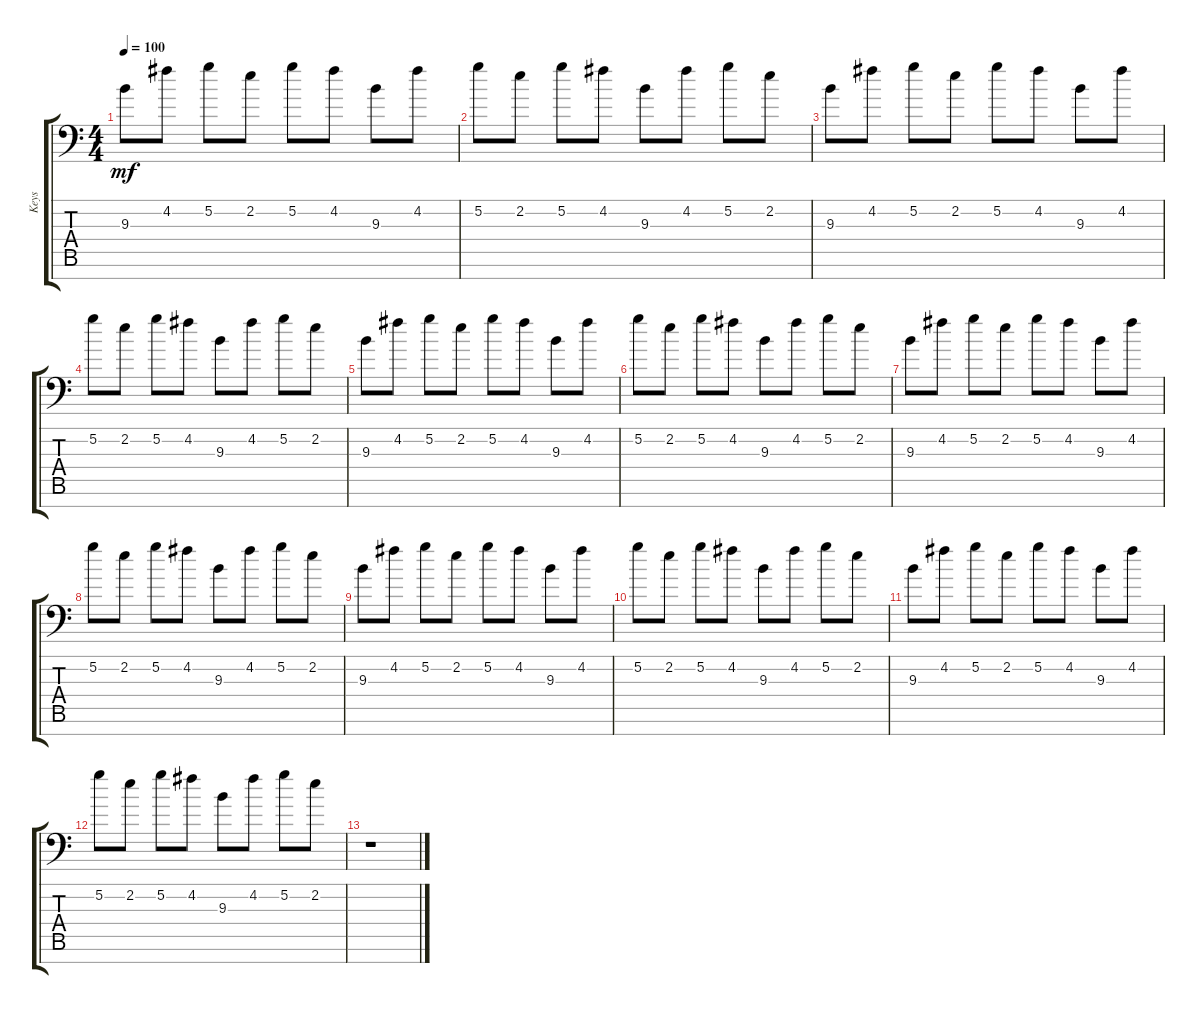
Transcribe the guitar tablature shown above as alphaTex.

\track ("Keys" "Keys") {instrument fx5brightness}
\staff {score tabs}
\tuning (D6 D5 D4 D3 D2 D1 D0) {hide}
\ts (4 4)
\tempo 100
\clef f4
\ks c
9.3.8{dy mf} 4.2.8 5.2.8 2.2.8 5.2.8 4.2.8 9.3.8 4.2.8 |
5.2.8 2.2.8 5.2.8 4.2.8 9.3.8 4.2.8 5.2.8 2.2.8 |
9.3.8 4.2.8 5.2.8 2.2.8 5.2.8 4.2.8 9.3.8 4.2.8 |
5.2.8 2.2.8 5.2.8 4.2.8 9.3.8 4.2.8 5.2.8 2.2.8 |
9.3.8 4.2.8 5.2.8 2.2.8 5.2.8 4.2.8 9.3.8 4.2.8 |
5.2.8 2.2.8 5.2.8 4.2.8 9.3.8 4.2.8 5.2.8 2.2.8 |
9.3.8 4.2.8 5.2.8 2.2.8 5.2.8 4.2.8 9.3.8 4.2.8 |
5.2.8 2.2.8 5.2.8 4.2.8 9.3.8 4.2.8 5.2.8 2.2.8 |
9.3.8 4.2.8 5.2.8 2.2.8 5.2.8 4.2.8 9.3.8 4.2.8 |
5.2.8 2.2.8 5.2.8 4.2.8 9.3.8 4.2.8 5.2.8 2.2.8 |
9.3.8 4.2.8 5.2.8 2.2.8 5.2.8 4.2.8 9.3.8 4.2.8 |
5.2.8 2.2.8 5.2.8 4.2.8 9.3.8 4.2.8 5.2.8 2.2.8 |
r.1
